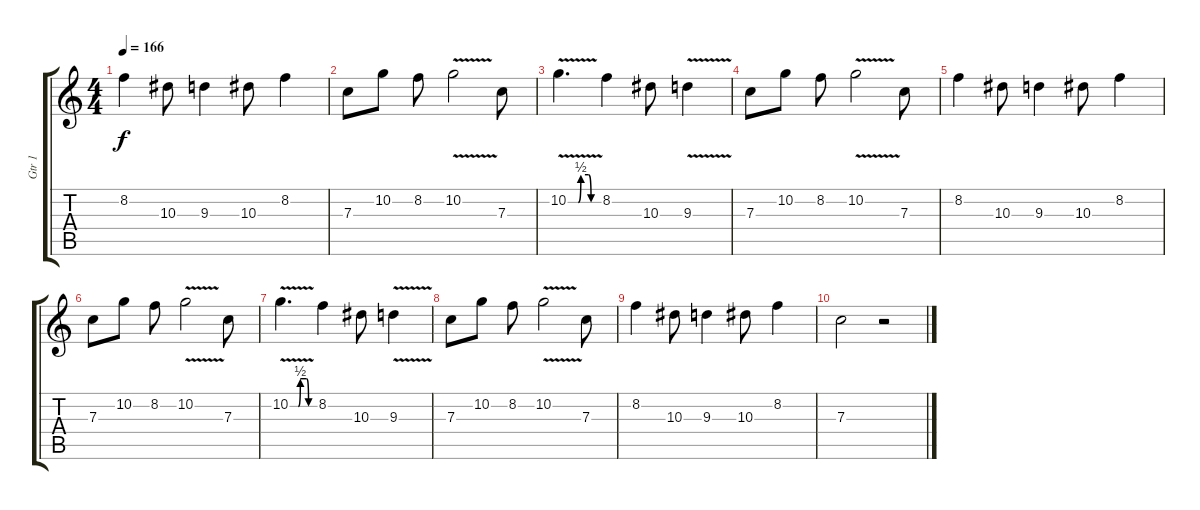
\track ("Gtr 1" "Gtr 1") {instrument distortionguitar}
\staff {score tabs}
\tuning (D4 A3 F3 C3 G2 D2) {hide}
\ts (4 4)
\tempo 166
\clef g2
\ks c
8.2.4{dy f} 10.3.8 9.3.4 10.3.8 8.2.4 |
7.3.8 10.2.8 8.2.8 10.2{v}.2 7.3.8 |
10.2{be (custom 0 0 20 0 25 2 40 2 45 0 60 0) v}.4{d} 8.2.4 10.3.8 9.3{v}.4 |
7.3.8 10.2.8 8.2.8 10.2{v}.2 7.3.8 |
8.2.4 10.3.8 9.3.4 10.3.8 8.2.4 |
7.3.8 10.2.8 8.2.8 10.2{v}.2 7.3.8 |
10.2{be (custom 0 0 20 0 25 2 40 2 45 0 60 0) v}.4{d} 8.2.4 10.3.8 9.3{v}.4 |
7.3.8 10.2.8 8.2.8 10.2{v}.2 7.3.8 |
8.2.4 10.3.8 9.3.4 10.3.8 8.2.4 |
7.3.2 r.2
